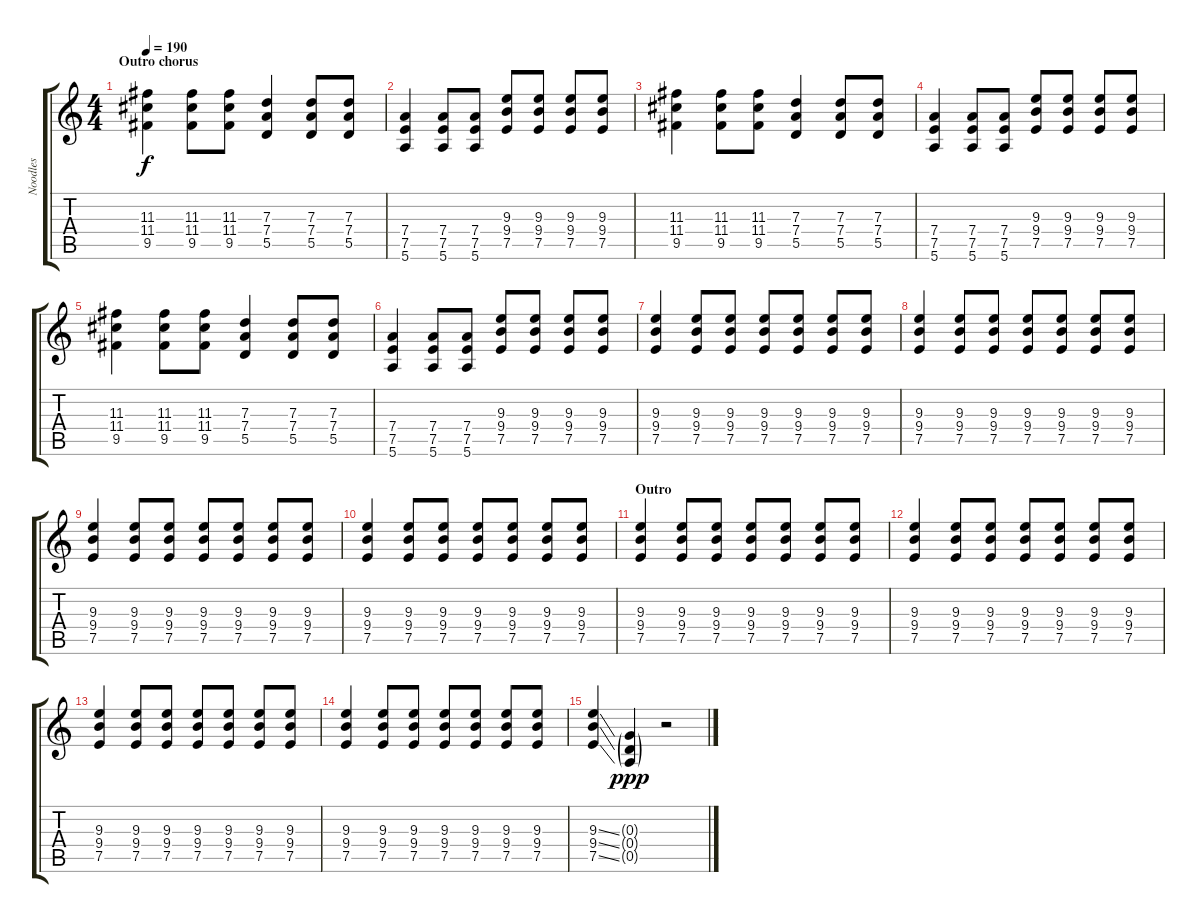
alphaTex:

\track ("Noodles" "Noodles") {instrument distortionguitar}
\staff {score tabs}
\tuning (E4 B3 G3 D3 A2 E2) {hide}
\ts (4 4)
\section ("" "Outro chorus")
\tempo 190
\clef g2
\ks c
(11.3 11.4 9.5).4{dy f} (11.3 11.4 9.5).8 (11.3 11.4 9.5).8 (7.3 7.4 5.5).4 (7.3 7.4 5.5).8 (7.3 7.4 5.5).8 |
(7.4 7.5 5.6).4 (7.4 7.5 5.6).8 (7.4 7.5 5.6).8 (9.3 9.4 7.5).8 (9.3 9.4 7.5).8 (9.3 9.4 7.5).8 (9.3 9.4 7.5).8 |
(11.3 11.4 9.5).4 (11.3 11.4 9.5).8 (11.3 11.4 9.5).8 (7.3 7.4 5.5).4 (7.3 7.4 5.5).8 (7.3 7.4 5.5).8 |
(7.4 7.5 5.6).4 (7.4 7.5 5.6).8 (7.4 7.5 5.6).8 (9.3 9.4 7.5).8 (9.3 9.4 7.5).8 (9.3 9.4 7.5).8 (9.3 9.4 7.5).8 |
(11.3 11.4 9.5).4 (11.3 11.4 9.5).8 (11.3 11.4 9.5).8 (7.3 7.4 5.5).4 (7.3 7.4 5.5).8 (7.3 7.4 5.5).8 |
(7.4 7.5 5.6).4 (7.4 7.5 5.6).8 (7.4 7.5 5.6).8 (9.3 9.4 7.5).8 (9.3 9.4 7.5).8 (9.3 9.4 7.5).8 (9.3 9.4 7.5).8 |
(9.3 9.4 7.5).4 (9.3 9.4 7.5).8 (9.3 9.4 7.5).8 (9.3 9.4 7.5).8 (9.3 9.4 7.5).8 (9.3 9.4 7.5).8 (9.3 9.4 7.5).8 |
(9.3 9.4 7.5).4 (9.3 9.4 7.5).8 (9.3 9.4 7.5).8 (9.3 9.4 7.5).8 (9.3 9.4 7.5).8 (9.3 9.4 7.5).8 (9.3 9.4 7.5).8 |
(9.3 9.4 7.5).4 (9.3 9.4 7.5).8 (9.3 9.4 7.5).8 (9.3 9.4 7.5).8 (9.3 9.4 7.5).8 (9.3 9.4 7.5).8 (9.3 9.4 7.5).8 |
(9.3 9.4 7.5).4 (9.3 9.4 7.5).8 (9.3 9.4 7.5).8 (9.3 9.4 7.5).8 (9.3 9.4 7.5).8 (9.3 9.4 7.5).8 (9.3 9.4 7.5).8 |
\section ("" "Outro")
(9.3 9.4 7.5).4 (9.3 9.4 7.5).8 (9.3 9.4 7.5).8 (9.3 9.4 7.5).8 (9.3 9.4 7.5).8 (9.3 9.4 7.5).8 (9.3 9.4 7.5).8 |
(9.3 9.4 7.5).4 (9.3 9.4 7.5).8 (9.3 9.4 7.5).8 (9.3 9.4 7.5).8 (9.3 9.4 7.5).8 (9.3 9.4 7.5).8 (9.3 9.4 7.5).8 |
(9.3 9.4 7.5).4 (9.3 9.4 7.5).8 (9.3 9.4 7.5).8 (9.3 9.4 7.5).8 (9.3 9.4 7.5).8 (9.3 9.4 7.5).8 (9.3 9.4 7.5).8 |
(9.3 9.4 7.5).4 (9.3 9.4 7.5).8 (9.3 9.4 7.5).8 (9.3 9.4 7.5).8 (9.3 9.4 7.5).8 (9.3 9.4 7.5).8 (9.3 9.4 7.5).8 |
(9.3{ss} 9.4{ss} 7.5{ss}).4 (0.3{g} 0.4{g} 0.5{g}).4{dy ppp} r.2
